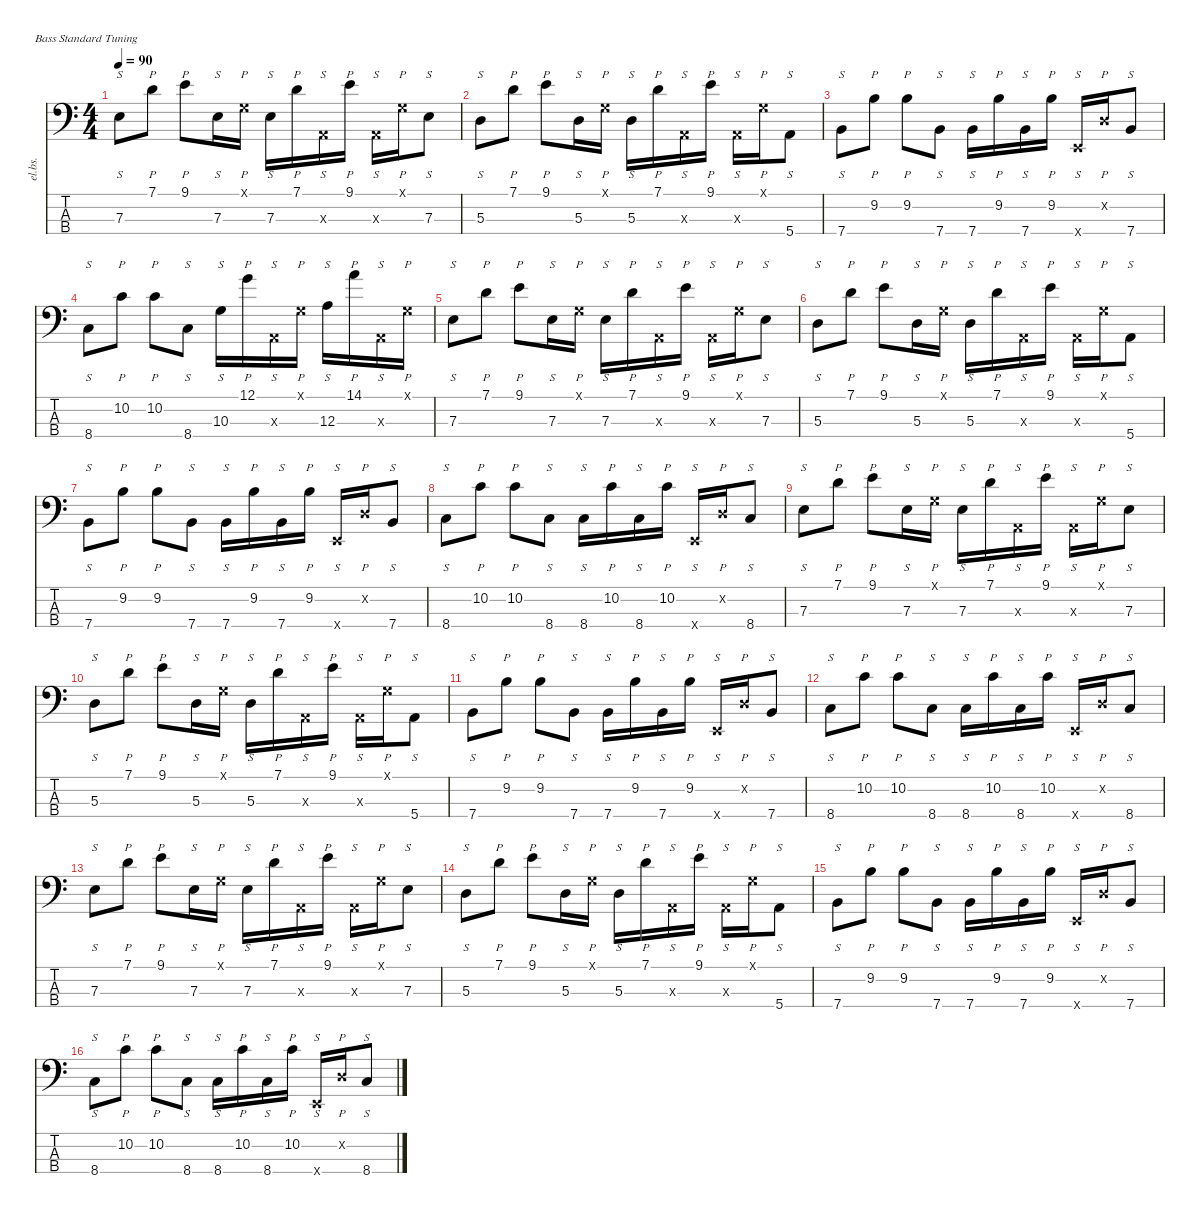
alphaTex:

\defaultSystemsLayout 4
\hideDynamics
\bracketExtendMode nobrackets
\track ("Electric Bass" "el.bs.") {instrument electricbassfinger}
\staff {score tabs}
\tuning (G2 D2 A1 E1)
\ts (4 4)
\tempo 90
\clef f4
\ks c
7.3.8{s dy mf beam Down} 7.1.8{p beam Down} 9.1.8{p beam Down} 7.3.16{s beam Down} 0.1{x}.16{p beam Down} 7.3.16{s beam Down} 7.1.16{p beam Down} 0.3{x}.16{s beam Down} 9.1.16{p beam Down} 0.3{x}.16{s beam Down} 0.1{x}.16{p beam Down} 7.3.8{s beam Down} |
5.3.8{s beam Down} 7.1.8{p beam Down} 9.1.8{p beam Down} 5.3.16{s beam Down} 0.1{x}.16{p beam Down} 5.3.16{s beam Down} 7.1.16{p beam Down} 0.3{x}.16{s beam Down} 9.1.16{p beam Down} 0.3{x}.16{s beam Down} 0.1{x}.16{p beam Down} 5.4.8{s beam Down} |
7.4.8{s beam Down} 9.2.8{p beam Down} 9.2.8{p beam Down} 7.4.8{s beam Down} 7.4.16{s beam Down} 9.2.16{p beam Down} 7.4.16{s beam Down} 9.2.16{p beam Down} 0.4{x}.16{s beam Up} 0.2{x}.16{p beam Up} 7.4.8{s beam Up} |
8.4.8{s beam Down} 10.2.8{p beam Down} 10.2.8{p beam Down} 8.4.8{s beam Down} 10.3.16{s beam Down} 12.1.16{p beam Down} 0.3{x}.16{s beam Down} 0.1{x}.16{p beam Down} 12.3.16{s beam Down} 14.1.16{p beam Down} 0.3{x}.16{s beam Down} 0.1{x}.16{p beam Down} |
7.3.8{s beam Down} 7.1.8{p beam Down} 9.1.8{p beam Down} 7.3.16{s beam Down} 0.1{x}.16{p beam Down} 7.3.16{s beam Down} 7.1.16{p beam Down} 0.3{x}.16{s beam Down} 9.1.16{p beam Down} 0.3{x}.16{s beam Down} 0.1{x}.16{p beam Down} 7.3.8{s beam Down} |
5.3.8{s beam Down} 7.1.8{p beam Down} 9.1.8{p beam Down} 5.3.16{s beam Down} 0.1{x}.16{p beam Down} 5.3.16{s beam Down} 7.1.16{p beam Down} 0.3{x}.16{s beam Down} 9.1.16{p beam Down} 0.3{x}.16{s beam Down} 0.1{x}.16{p beam Down} 5.4.8{s beam Down} |
7.4.8{s beam Down} 9.2.8{p beam Down} 9.2.8{p beam Down} 7.4.8{s beam Down} 7.4.16{s beam Down} 9.2.16{p beam Down} 7.4.16{s beam Down} 9.2.16{p beam Down} 0.4{x}.16{s beam Up} 0.2{x}.16{p beam Up} 7.4.8{s beam Up} |
8.4.8{s beam Down} 10.2.8{p beam Down} 10.2.8{p beam Down} 8.4.8{s beam Down} 8.4.16{s beam Down} 10.2.16{p beam Down} 8.4.16{s beam Down} 10.2.16{p beam Down} 0.4{x}.16{s beam Up} 0.2{x}.16{p beam Up} 8.4.8{s beam Up} |
7.3.8{s beam Down} 7.1.8{p beam Down} 9.1.8{p beam Down} 7.3.16{s beam Down} 0.1{x}.16{p beam Down} 7.3.16{s beam Down} 7.1.16{p beam Down} 0.3{x}.16{s beam Down} 9.1.16{p beam Down} 0.3{x}.16{s beam Down} 0.1{x}.16{p beam Down} 7.3.8{s beam Down} |
5.3.8{s beam Down} 7.1.8{p beam Down} 9.1.8{p beam Down} 5.3.16{s beam Down} 0.1{x}.16{p beam Down} 5.3.16{s beam Down} 7.1.16{p beam Down} 0.3{x}.16{s beam Down} 9.1.16{p beam Down} 0.3{x}.16{s beam Down} 0.1{x}.16{p beam Down} 5.4.8{s beam Down} |
7.4.8{s beam Down} 9.2.8{p beam Down} 9.2.8{p beam Down} 7.4.8{s beam Down} 7.4.16{s beam Down} 9.2.16{p beam Down} 7.4.16{s beam Down} 9.2.16{p beam Down} 0.4{x}.16{s beam Up} 0.2{x}.16{p beam Up} 7.4.8{s beam Up} |
8.4.8{s beam Down} 10.2.8{p beam Down} 10.2.8{p beam Down} 8.4.8{s beam Down} 8.4.16{s beam Down} 10.2.16{p beam Down} 8.4.16{s beam Down} 10.2.16{p beam Down} 0.4{x}.16{s beam Up} 0.2{x}.16{p beam Up} 8.4.8{s beam Up} |
7.3.8{s beam Down} 7.1.8{p beam Down} 9.1.8{p beam Down} 7.3.16{s beam Down} 0.1{x}.16{p beam Down} 7.3.16{s beam Down} 7.1.16{p beam Down} 0.3{x}.16{s beam Down} 9.1.16{p beam Down} 0.3{x}.16{s beam Down} 0.1{x}.16{p beam Down} 7.3.8{s beam Down} |
5.3.8{s beam Down} 7.1.8{p beam Down} 9.1.8{p beam Down} 5.3.16{s beam Down} 0.1{x}.16{p beam Down} 5.3.16{s beam Down} 7.1.16{p beam Down} 0.3{x}.16{s beam Down} 9.1.16{p beam Down} 0.3{x}.16{s beam Down} 0.1{x}.16{p beam Down} 5.4.8{s beam Down} |
7.4.8{s beam Down} 9.2.8{p beam Down} 9.2.8{p beam Down} 7.4.8{s beam Down} 7.4.16{s beam Down} 9.2.16{p beam Down} 7.4.16{s beam Down} 9.2.16{p beam Down} 0.4{x}.16{s beam Up} 0.2{x}.16{p beam Up} 7.4.8{s beam Up} |
8.4.8{s beam Down} 10.2.8{p beam Down} 10.2.8{p beam Down} 8.4.8{s beam Down} 8.4.16{s beam Down} 10.2.16{p beam Down} 8.4.16{s beam Down} 10.2.16{p beam Down} 0.4{x}.16{s beam Up} 0.2{x}.16{p beam Up} 8.4.8{s beam Up}
